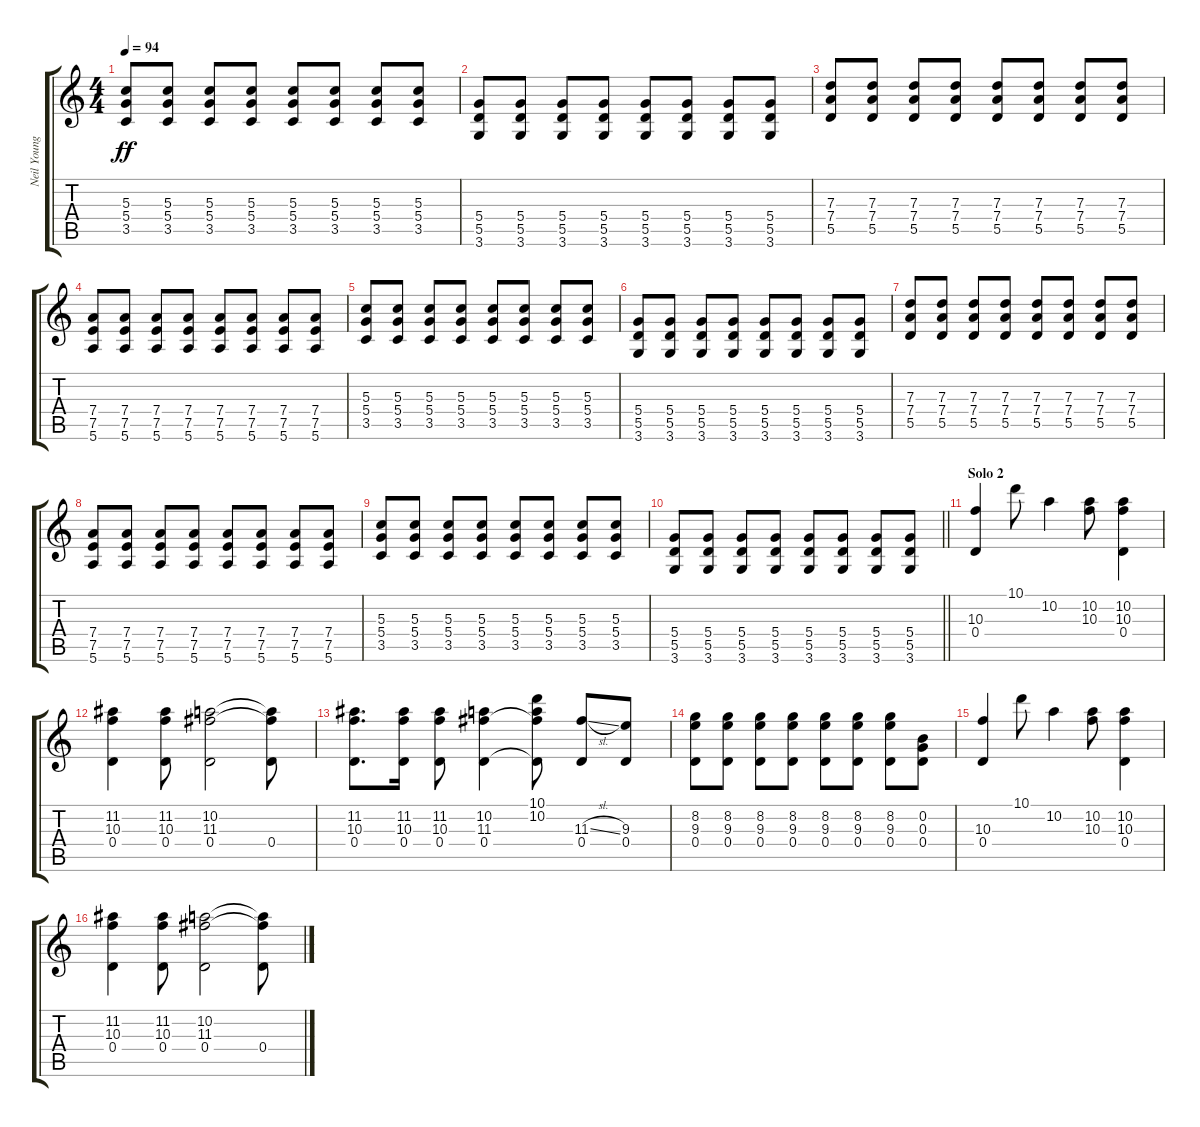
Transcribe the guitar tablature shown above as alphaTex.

\track ("Neil Young (Rythm)" "Neil Young") {instrument electricguitarjazz}
\staff {score tabs}
\tuning (E4 B3 G3 D3 A2 E2) {hide}
\ts (4 4)
\tempo 94
\clef g2
\ks c
(5.3 5.4 3.5).8{dy ff} (5.3 5.4 3.5).8 (5.3 5.4 3.5).8 (5.3 5.4 3.5).8 (5.3 5.4 3.5).8 (5.3 5.4 3.5).8 (5.3 5.4 3.5).8 (5.3 5.4 3.5).8 |
(5.4 5.5 3.6).8 (5.4 5.5 3.6).8 (5.4 5.5 3.6).8 (5.4 5.5 3.6).8 (5.4 5.5 3.6).8 (5.4 5.5 3.6).8 (5.4 5.5 3.6).8 (5.4 5.5 3.6).8 |
(7.3 7.4 5.5).8 (7.3 7.4 5.5).8 (7.3 7.4 5.5).8 (7.3 7.4 5.5).8 (7.3 7.4 5.5).8 (7.3 7.4 5.5).8 (7.3 7.4 5.5).8 (7.3 7.4 5.5).8 |
(7.4 7.5 5.6).8 (7.4 7.5 5.6).8 (7.4 7.5 5.6).8 (7.4 7.5 5.6).8 (7.4 7.5 5.6).8 (7.4 7.5 5.6).8 (7.4 7.5 5.6).8 (7.4 7.5 5.6).8 |
(5.3 5.4 3.5).8 (5.3 5.4 3.5).8 (5.3 5.4 3.5).8 (5.3 5.4 3.5).8 (5.3 5.4 3.5).8 (5.3 5.4 3.5).8 (5.3 5.4 3.5).8 (5.3 5.4 3.5).8 |
(5.4 5.5 3.6).8 (5.4 5.5 3.6).8 (5.4 5.5 3.6).8 (5.4 5.5 3.6).8 (5.4 5.5 3.6).8 (5.4 5.5 3.6).8 (5.4 5.5 3.6).8 (5.4 5.5 3.6).8 |
(7.3 7.4 5.5).8 (7.3 7.4 5.5).8 (7.3 7.4 5.5).8 (7.3 7.4 5.5).8 (7.3 7.4 5.5).8 (7.3 7.4 5.5).8 (7.3 7.4 5.5).8 (7.3 7.4 5.5).8 |
(7.4 7.5 5.6).8 (7.4 7.5 5.6).8 (7.4 7.5 5.6).8 (7.4 7.5 5.6).8 (7.4 7.5 5.6).8 (7.4 7.5 5.6).8 (7.4 7.5 5.6).8 (7.4 7.5 5.6).8 |
(5.3 5.4 3.5).8 (5.3 5.4 3.5).8 (5.3 5.4 3.5).8 (5.3 5.4 3.5).8 (5.3 5.4 3.5).8 (5.3 5.4 3.5).8 (5.3 5.4 3.5).8 (5.3 5.4 3.5).8 |
\barLineRight lightlight
(5.4 5.5 3.6).8 (5.4 5.5 3.6).8 (5.4 5.5 3.6).8 (5.4 5.5 3.6).8 (5.4 5.5 3.6).8 (5.4 5.5 3.6).8 (5.4 5.5 3.6).8 (5.4 5.5 3.6).8 |
\section ("" "Solo 2")
(10.3 0.4).4 10.1.8 10.2.4 (10.2 10.3).8 (10.2 10.3 0.4).4 |
(11.2 10.3 0.4).4 (11.2 10.3 0.4).8 (10.2 11.3 0.4).2 (10.2{t} 11.3{t} 0.4).8 |
(11.2 10.3 0.4).8{d} (11.2 10.3 0.4).16 (11.2 10.3 0.4).8 (10.2 11.3 0.4).4 (10.1 10.2 11.3{t} 0.4{t}).8 (11.3{sl} 0.4).8 (9.3 0.4).8 |
(8.2 9.3 0.4).8 (8.2 9.3 0.4).8 (8.2 9.3 0.4).8 (8.2 9.3 0.4).8 (8.2 9.3 0.4).8 (8.2 9.3 0.4).8 (8.2 9.3 0.4).8 (0.2 0.3 0.4).8 |
(10.3 0.4).4 10.1.8 10.2.4 (10.2 10.3).8 (10.2 10.3 0.4).4 |
(11.2 10.3 0.4).4 (11.2 10.3 0.4).8 (10.2 11.3 0.4).2 (10.2{t} 11.3{t} 0.4).8
